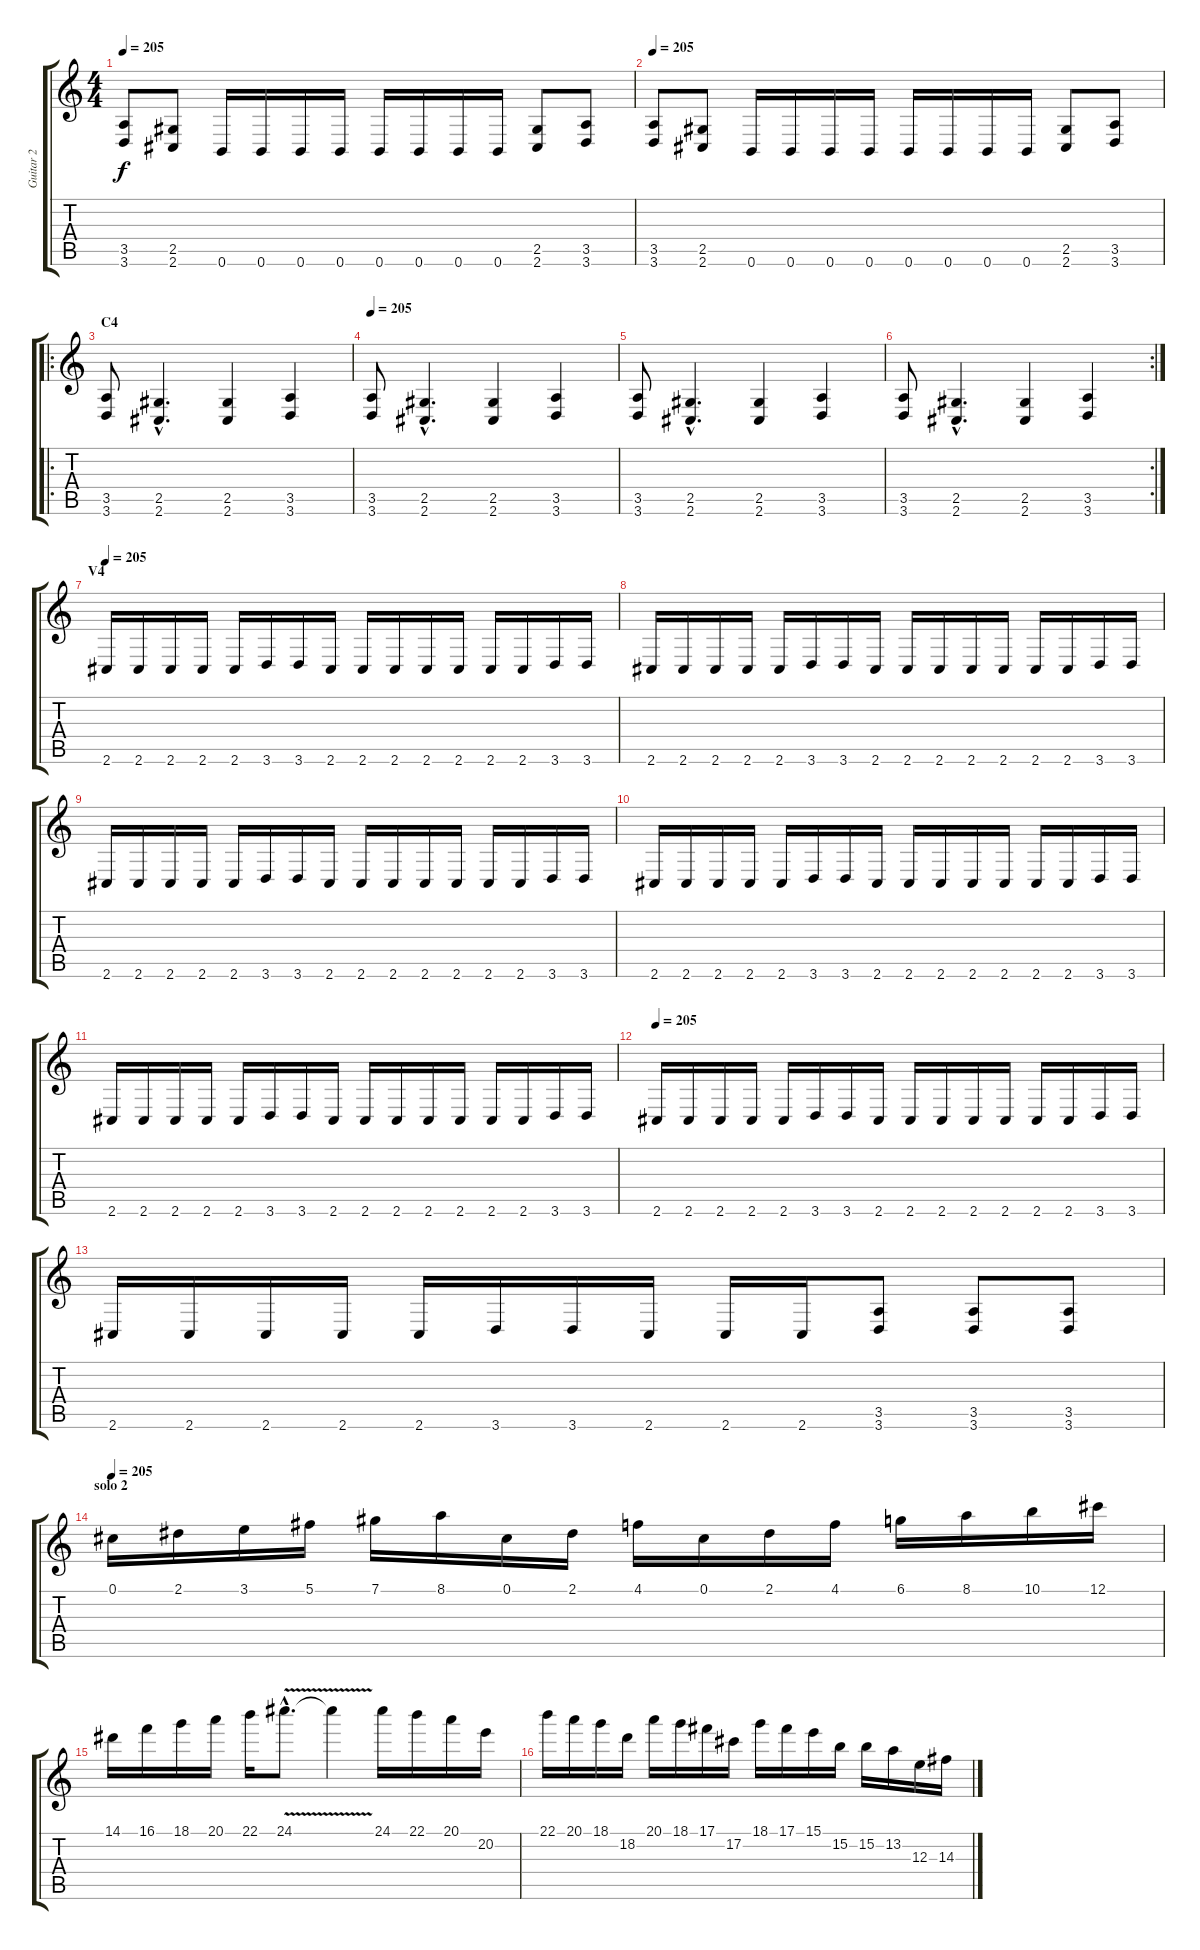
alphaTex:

\track ("Guitar 2" "Guitar 2") {instrument overdrivenguitar}
\staff {score tabs}
\tuning (Db4 Ab3 E3 B2 Gb2 B1) {hide}
\ts (4 4)
\tempo 205
\clef g2
\ks c
(3.5 3.6).8{dy f} (2.5 2.6).8 0.6.16 0.6.16 0.6.16 0.6.16 0.6.16 0.6.16 0.6.16 0.6.16 (2.5 2.6).8 (3.5 3.6).8 |
\tempo 205
(3.5 3.6).8 (2.5 2.6).8 0.6.16 0.6.16 0.6.16 0.6.16 0.6.16 0.6.16 0.6.16 0.6.16 (2.5 2.6).8 (3.5 3.6).8 |
\ro
\section ("" "C4")
(3.5 3.6).8 (2.5{hac} 2.6{hac}).4{d} (2.5 2.6).4 (3.5 3.6).4 |
\tempo 205
(3.5 3.6).8 (2.5{hac} 2.6{hac}).4{d} (2.5 2.6).4 (3.5 3.6).4 |
(3.5 3.6).8 (2.5{hac} 2.6{hac}).4{d} (2.5 2.6).4 (3.5 3.6).4 |
\rc 2
(3.5 3.6).8 (2.5{hac} 2.6{hac}).4{d} (2.5 2.6).4 (3.5 3.6).4 |
\section ("" "V4")
\tempo 205
2.6.16 2.6.16 2.6.16 2.6.16 2.6.16 3.6.16 3.6.16 2.6.16 2.6.16 2.6.16 2.6.16 2.6.16 2.6.16 2.6.16 3.6.16 3.6.16 |
2.6.16 2.6.16 2.6.16 2.6.16 2.6.16 3.6.16 3.6.16 2.6.16 2.6.16 2.6.16 2.6.16 2.6.16 2.6.16 2.6.16 3.6.16 3.6.16 |
2.6.16 2.6.16 2.6.16 2.6.16 2.6.16 3.6.16 3.6.16 2.6.16 2.6.16 2.6.16 2.6.16 2.6.16 2.6.16 2.6.16 3.6.16 3.6.16 |
2.6.16 2.6.16 2.6.16 2.6.16 2.6.16 3.6.16 3.6.16 2.6.16 2.6.16 2.6.16 2.6.16 2.6.16 2.6.16 2.6.16 3.6.16 3.6.16 |
2.6.16 2.6.16 2.6.16 2.6.16 2.6.16 3.6.16 3.6.16 2.6.16 2.6.16 2.6.16 2.6.16 2.6.16 2.6.16 2.6.16 3.6.16 3.6.16 |
\tempo 205
2.6.16 2.6.16 2.6.16 2.6.16 2.6.16 3.6.16 3.6.16 2.6.16 2.6.16 2.6.16 2.6.16 2.6.16 2.6.16 2.6.16 3.6.16 3.6.16 |
2.6.16 2.6.16 2.6.16 2.6.16 2.6.16 3.6.16 3.6.16 2.6.16 2.6.16 2.6.16 (3.5 3.6).8 (3.5 3.6).8 (3.5 3.6).8 |
\section ("" "solo 2")
\tempo 205
0.1.16 2.1.16 3.1.16 5.1.16 7.1.16 8.1.16 0.1.16 2.1.16 4.1.16 0.1.16 2.1.16 4.1.16 6.1.16 8.1.16 10.1.16 12.1.16 |
14.1.16 16.1.16 18.1.16 20.1.16 22.1.16 24.1{v hac}.8{d} 24.1{v t}.4 24.1.16 22.1.16 20.1.16 20.2.16 |
22.1.16 20.1.16 18.1.16 18.2.16 20.1.16 18.1.16 17.1.16 17.2.16 18.1.16 17.1.16 15.1.16 15.2.16 15.2.16 13.2.16 12.3.16 14.3.16
